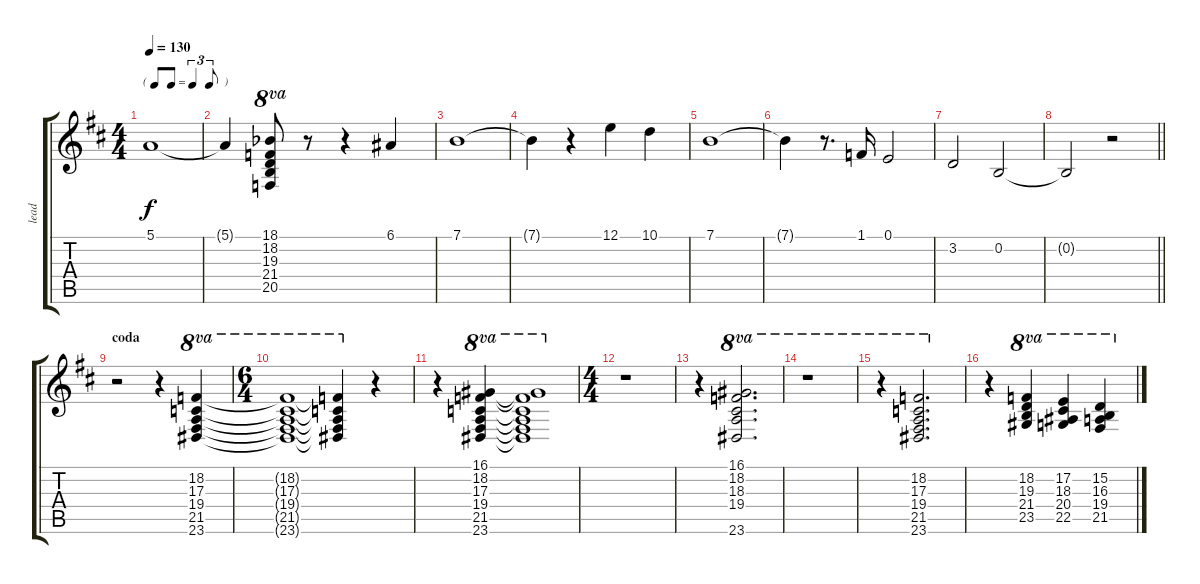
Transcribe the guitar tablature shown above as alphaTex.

\track ("lead" "lead") {instrument brasssection}
\staff {score tabs}
\tuning (E4 B3 G3 D3 A2 E2) {hide}
\ts (4 4)
\tf triplet8th
\tempo 130
\clef g2
\ks d
5.1.1{dy f} |
5.1{t}.4 (18.1{acc b} 18.2 19.3 21.4 20.5).8{ot 8va} r.8 r.4 6.1.4 |
7.1.1 |
7.1{t}.4 r.4 12.1.4 10.1.4 |
7.1.1 |
7.1{t}.4 r.8{d} 1.1.16 0.1.2 |
3.2.2 0.2.2 |
\barLineRight lightlight
0.2{t}.2 r.2 |
\section ("" "coda")
r.2 r.4 (18.2 17.3 19.4 21.5 23.6).4{ot 8va} |
\ts (6 4)
(18.2{t} 17.3{t} 19.4{t} 21.5{t} 23.6{t}).1{ot 8va} (18.2{t} 17.3{t} 19.4{t} 21.5{t} 23.6{t}).4{ot 8va} r.4 |
r.4 (16.1 18.2 17.3 19.4 21.5 23.6).4{ot 8va} (16.1{t} 18.2{t} 17.3{t} 19.4{t} 21.5{t} 23.6{t}).1{ot 8va} |
\ts (4 4)
r.1 |
r.4 (16.1 18.2 18.3 19.4 23.6).2{d ot 8va} |
r.1{ot 8va} |
r.4{ot 8va} (18.2 17.3 19.4 21.5 23.6).2{d ot 8va} |
r.4 (18.2 19.3 21.4 23.5).4{ot 8va} (17.2 18.3 20.4 22.5).4{ot 8va} (15.2 16.3 19.4 21.5).4{ot 8va}
